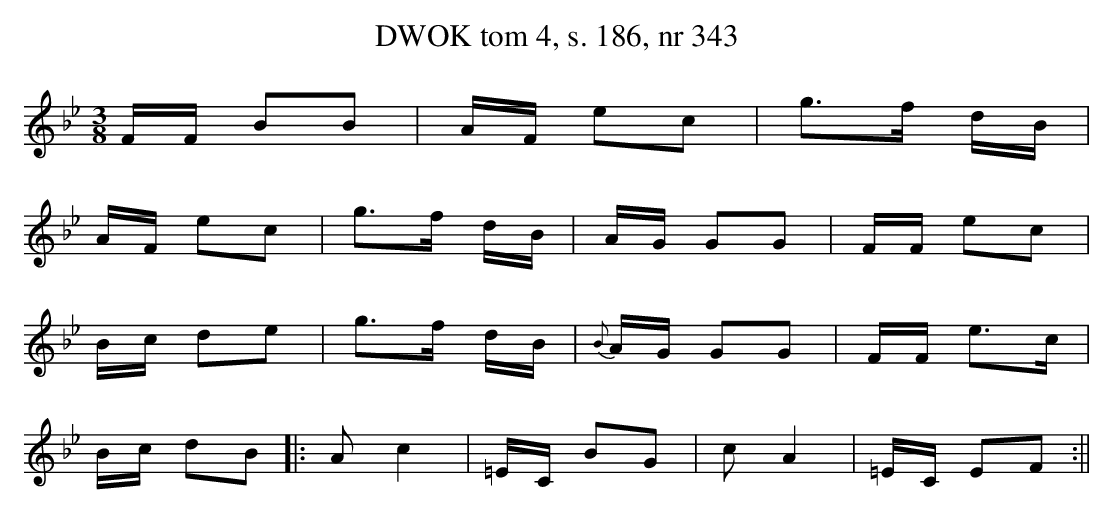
X:1
T: DWOK tom 4, s. 186, nr 343
L: 1/16
M: 3/8
K: Bb
FF B2B2 | AF e2c2 | g3f dB |
AF e2c2 | g3f dB | AG G2G2 | FF e2c2 |
Bc d2e2 | g3f dB | {B}AG G2G2 | FF e3c |
Bc d2B2 |: A2 c4 | =EC B2G2 | c2 A4 |=EC E2F2 :||
